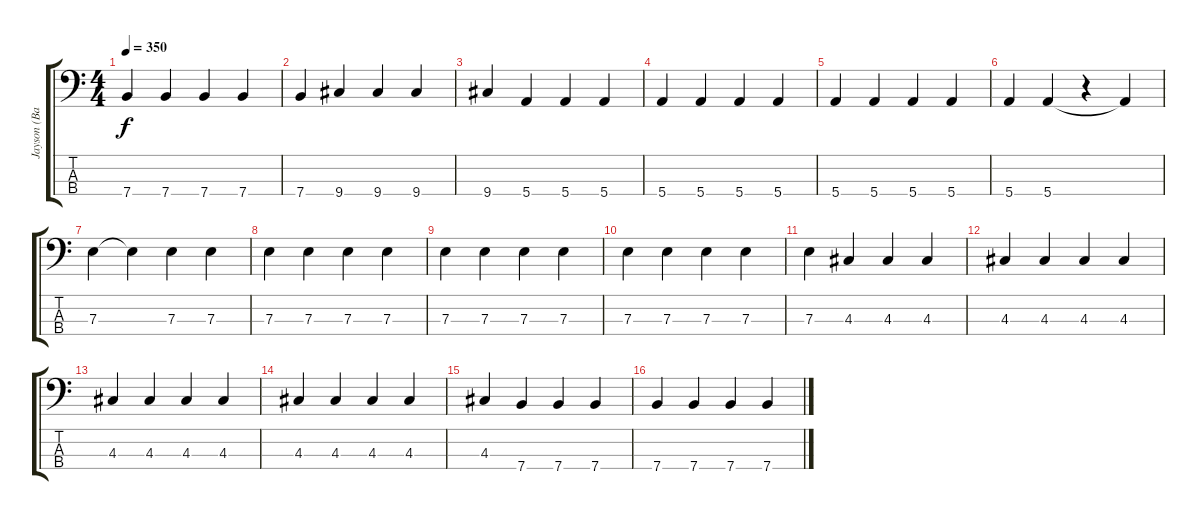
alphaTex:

\track ("Jayson (Bass)" "Jayson (Ba") {instrument electricbasspick}
\staff {score tabs}
\tuning (G2 D2 A1 E1) {hide}
\ts (4 4)
\tempo 350
\clef f4
\ks c
7.4.4{dy f} 7.4.4 7.4.4 7.4.4 |
7.4.4 9.4.4 9.4.4 9.4.4 |
9.4.4 5.4.4 5.4.4 5.4.4 |
5.4.4 5.4.4 5.4.4 5.4.4 |
5.4.4 5.4.4 5.4.4 5.4.4 |
5.4.4 5.4.4 r.4 5.4{t}.4 |
7.3.4 7.3{t}.4 7.3.4 7.3.4 |
7.3.4 7.3.4 7.3.4 7.3.4 |
7.3.4 7.3.4 7.3.4 7.3.4 |
7.3.4 7.3.4 7.3.4 7.3.4 |
7.3.4 4.3.4 4.3.4 4.3.4 |
4.3.4 4.3.4 4.3.4 4.3.4 |
4.3.4 4.3.4 4.3.4 4.3.4 |
4.3.4 4.3.4 4.3.4 4.3.4 |
4.3.4 7.4.4 7.4.4 7.4.4 |
7.4.4 7.4.4 7.4.4 7.4.4
